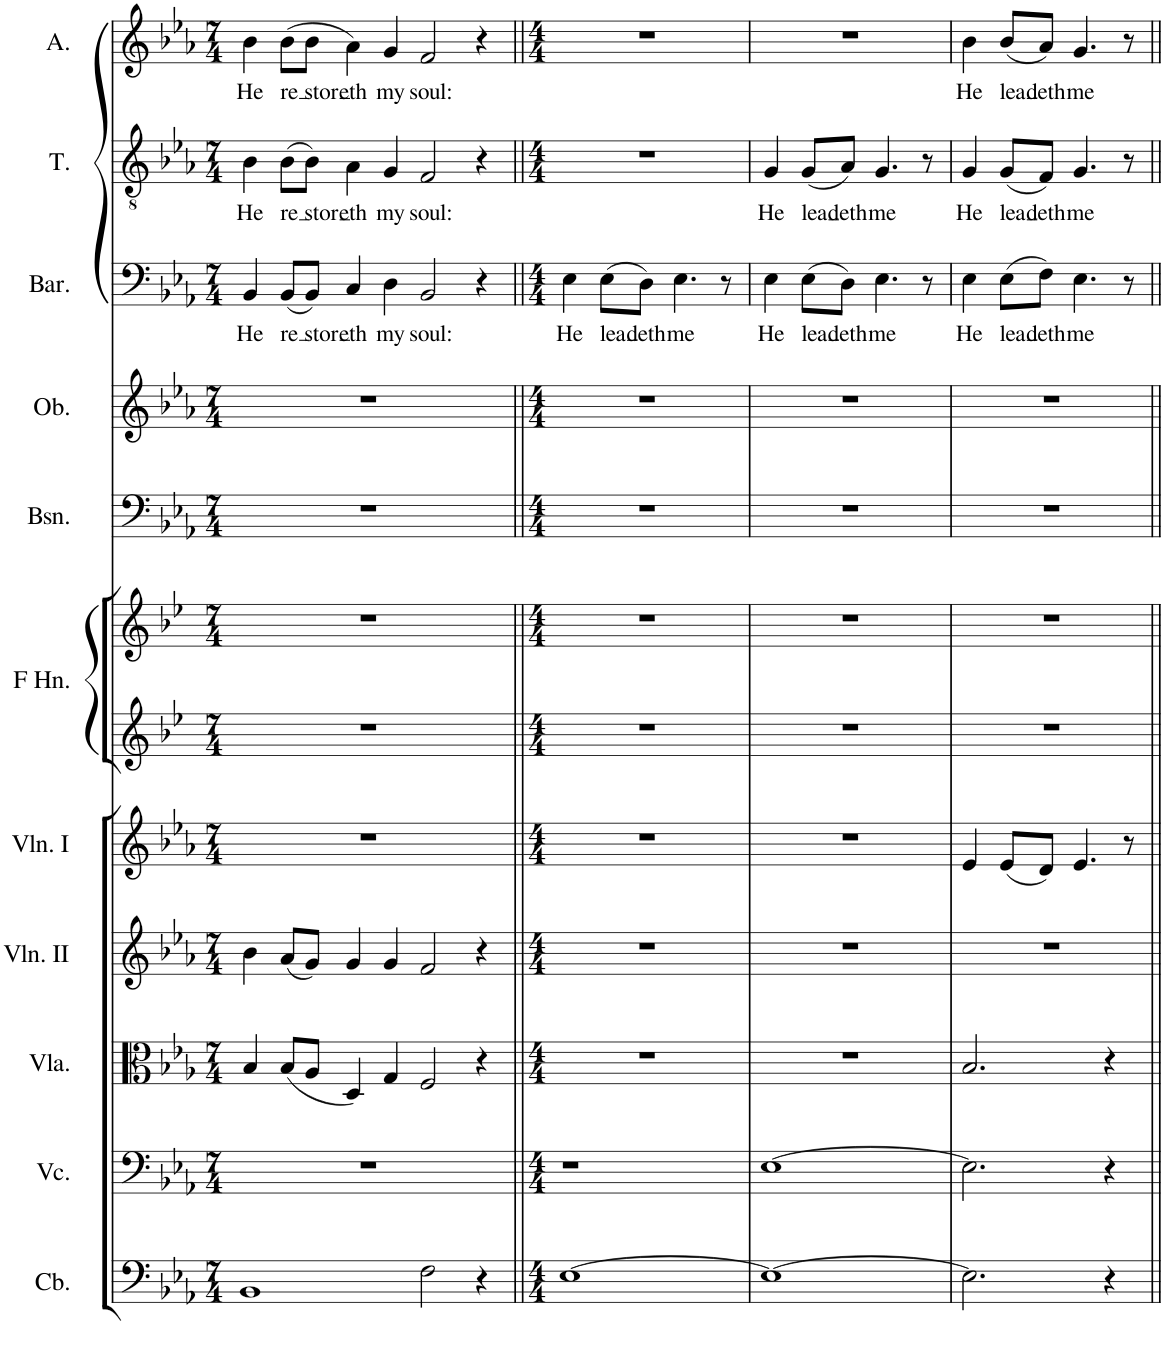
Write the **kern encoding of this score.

**kern	**kern	**kern	**kern	**kern	**kern	**kern	**kern	**kern	**kern	**text	**kern	**text	**kern	**text
*part11	*part10	*part9	*part8	*part7	*part6	*part6	*part5	*part4	*part3	*part3	*part2	*part2	*part1	*part1
*staff12	*staff11	*staff10	*staff9	*staff8	*staff7	*staff6	*staff5	*staff4	*staff3	*staff3	*staff2	*staff2	*staff1	*staff1
*I"Contrabasses	*I"Violoncellos	*I"Violas	*I"Violins II	*I"Violins I	*I"Horns in F	*	*I"Bassoons	*I"Oboes	*I"Baritone	*	*I"Tenor	*	*I"Alto	*
*I'Cb.	*I'Vc.	*I'Vla.	*I'Vln. II	*I'Vln. I	*	*	*I'Bsn.	*I'Ob.	*I'Bar.	*	*I'T.	*	*I'A.	*
!!LO:PB:g=z
*clefF4	*clefF4	*clefC3	*clefG2	*clefG2	*clefG2	*clefG2	*clefF4	*clefG2	*clefF4	*	*clefGv2	*	*clefG2	*
*Trd7c12	*	*	*	*	*Trd4c7	*Trd4c7	*	*	*	*	*	*	*	*
*k[b-e-a-]	*k[b-e-a-]	*k[b-e-a-]	*k[b-e-a-]	*k[b-e-a-]	*k[b-e-]	*k[b-e-]	*k[b-e-a-]	*k[b-e-a-]	*k[b-e-a-]	*	*k[b-e-a-]	*	*k[b-e-a-]	*
*M7/4	*M7/4	*M7/4	*M7/4	*M7/4	*M7/4	*M7/4	*M7/4	*M7/4	*M7/4	*	*M7/4	*	*M7/4	*
=24	=24	=24	=24	=24	=24	=24	=24	=24	=24	=24	=24	=24	=24	=24
!	!	!	!	!	!	!	!	!	!	!LO:LY:b	!	!LO:LY:b	!	!LO:LY:b
1BB-	1..r	4B-/	4b-\	1..r	1..r	1..r	1..r	1..r	4BB-/	He	4B-\	He	4b-\	He
!	!	!	!	!	!	!	!	!	!	!LO:LY:b	!	!LO:LY:b	!	!LO:LY:b
.	.	(8B-/L	(8a-/L	.	.	.	.	.	(8BB-/L	re	(8B-\L	re	(8b-\L	re
!	!	!	!	!	!	!	!	!	!	!LO:LY:b	!	!LO:LY:b	!	!LO:LY:b
.	.	8A-/J	8g/J)	.	.	.	.	.	8BB-/J)	stor	8B-\J)	stor	8b-\J	stor
!	!	!	!	!	!	!	!	!	!	!LO:LY:b	!	!LO:LY:b	!	!LO:LY:b
.	.	4D/)	4g/	.	.	.	.	.	4C/	eth	4A-\	eth	4a-\)	eth
!	!	!	!	!	!	!	!	!	!	!LO:LY:b	!	!LO:LY:b	!	!LO:LY:b
.	.	4G/	4g/	.	.	.	.	.	4D\	my	4G/	my	4g/	my
!	!	!	!	!	!	!	!	!	!	!LO:LY:b	!	!LO:LY:b	!	!LO:LY:b
2F\	.	2F/	2f/	.	.	.	.	.	2BB-/	soul:	2F/	soul:	2f/	soul:
4r	.	4r	4r	.	.	.	.	.	4r	.	4r	.	4r	.
=25||	=25||	=25||	=25||	=25||	=25||	=25||	=25||	=25||	=25||	=25||	=25||	=25||	=25||	=25||
*M4/4	*M4/4	*M4/4	*M4/4	*M4/4	*M4/4	*M4/4	*M4/4	*M4/4	*M4/4	*	*M4/4	*	*M4/4	*
!	!	!	!	!	!	!	!	!	!	!LO:LY:b	!	!	!	!
[1E-	1r	1r	1r	1r	1r	1r	1r	1r	4E-\	He	1r	.	1r	.
!	!	!	!	!	!	!	!	!	!	!LO:LY:b	!	!	!	!
.	.	.	.	.	.	.	.	.	(8E-\L	lea	.	.	.	.
!	!	!	!	!	!	!	!	!	!	!LO:LY:b	!	!	!	!
.	.	.	.	.	.	.	.	.	8D\J)	deth	.	.	.	.
!	!	!	!	!	!	!	!	!	!	!LO:LY:b	!	!	!	!
.	.	.	.	.	.	.	.	.	4.E-\	me	.	.	.	.
.	.	.	.	.	.	.	.	.	8r	.	.	.	.	.
=26	=26	=26	=26	=26	=26	=26	=26	=26	=26	=26	=26	=26	=26	=26
!	!	!	!	!	!	!	!	!	!	!LO:LY:b	!	!LO:LY:b	!	!
1E-_	[1E-	1r	1r	1r	1r	1r	1r	1r	4E-\	He	4G/	He	1r	.
!	!	!	!	!	!	!	!	!	!	!LO:LY:b	!	!LO:LY:b	!	!
.	.	.	.	.	.	.	.	.	(8E-\L	lea	(8G/L	lea	.	.
!	!	!	!	!	!	!	!	!	!	!LO:LY:b	!	!LO:LY:b	!	!
.	.	.	.	.	.	.	.	.	8D\J)	deth	8A-/J)	deth	.	.
!	!	!	!	!	!	!	!	!	!	!LO:LY:b	!	!LO:LY:b	!	!
.	.	.	.	.	.	.	.	.	4.E-\	me	4.G/	me	.	.
.	.	.	.	.	.	.	.	.	8r	.	8r	.	.	.
=27	=27	=27	=27	=27	=27	=27	=27	=27	=27	=27	=27	=27	=27	=27
!	!	!	!	!	!	!	!	!	!	!LO:LY:b	!	!LO:LY:b	!	!LO:LY:b
2.E-\]	2.E-\]	2.B-/	1r	4e-/	1r	1r	1r	1r	4E-\	He	4G/	He	4b-\	He
!	!	!	!	!	!	!	!	!	!	!LO:LY:b	!	!LO:LY:b	!	!LO:LY:b
.	.	.	.	(8e-/L	.	.	.	.	(8E-\L	lea	(8G/L	lea	(8b-/L	lea
!	!	!	!	!	!	!	!	!	!	!LO:LY:b	!	!LO:LY:b	!	!LO:LY:b
.	.	.	.	8d/J)	.	.	.	.	8F\J)	deth	8F/J)	deth	8a-/J)	deth
!	!	!	!	!	!	!	!	!	!	!LO:LY:b	!	!LO:LY:b	!	!LO:LY:b
.	.	.	.	4.e-/	.	.	.	.	4.E-\	me	4.G/	me	4.g/	me
4r	4r	4r	.	.	.	.	.	.	.	.	.	.	.	.
.	.	.	.	8r	.	.	.	.	8r	.	8r	.	8r	.
=||	=||	=||	=||	=||	=||	=||	=||	=||	=||	=||	=||	=||	=||	=||
*-	*-	*-	*-	*-	*-	*-	*-	*-	*-	*-	*-	*-	*-	*-
